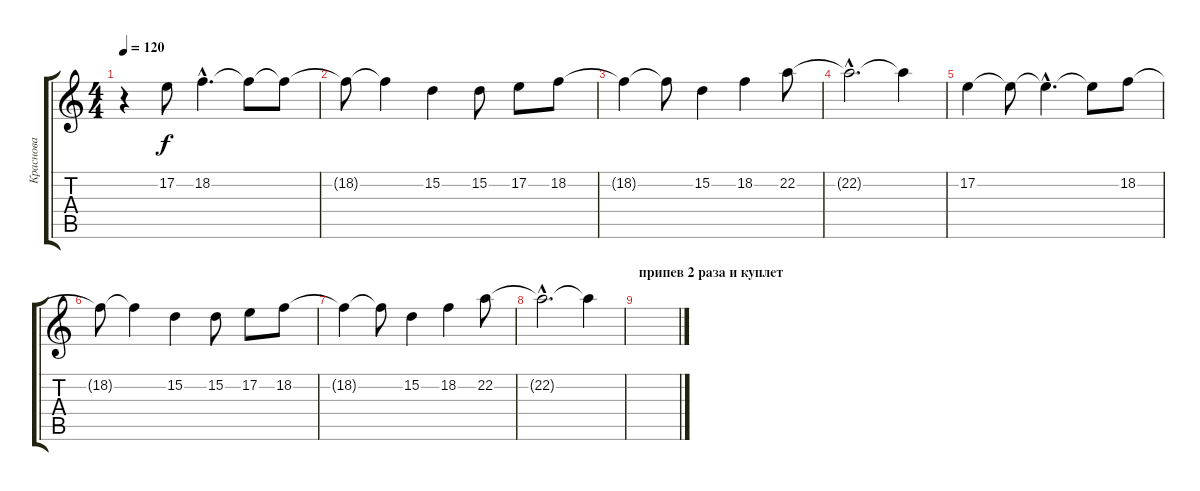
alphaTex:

\track ("Краснова" "Краснова") {instrument stringensemble1}
\staff {score tabs}
\tuning (E4 B3 G3 D3 A2 E2) {hide}
\ts (4 4)
\tempo 120
\clef g2
\ks c
r.4{dy f volume 16} 17.2.8 18.2{hac}.4{d} 18.2{t}.8 18.2{t}.8 |
18.2{t}.8 18.2{t}.4 15.2.4 15.2.8 17.2.8 18.2.8 |
18.2{t}.4 18.2{t}.8 15.2.4 18.2.4 22.2.8 |
22.2{hac t}.2{d} 22.2{t}.4 |
17.2.4 17.2{t}.8 17.2{hac t}.4{d} 17.2{t}.8 18.2.8 |
18.2{t}.8 18.2{t}.4 15.2.4 15.2.8 17.2.8 18.2.8 |
18.2{t}.4 18.2{t}.8 15.2.4 18.2.4 22.2.8 |
22.2{hac t}.2{d} 22.2{t}.4 |
\section ("" "припев 2 раза и куплет ")
